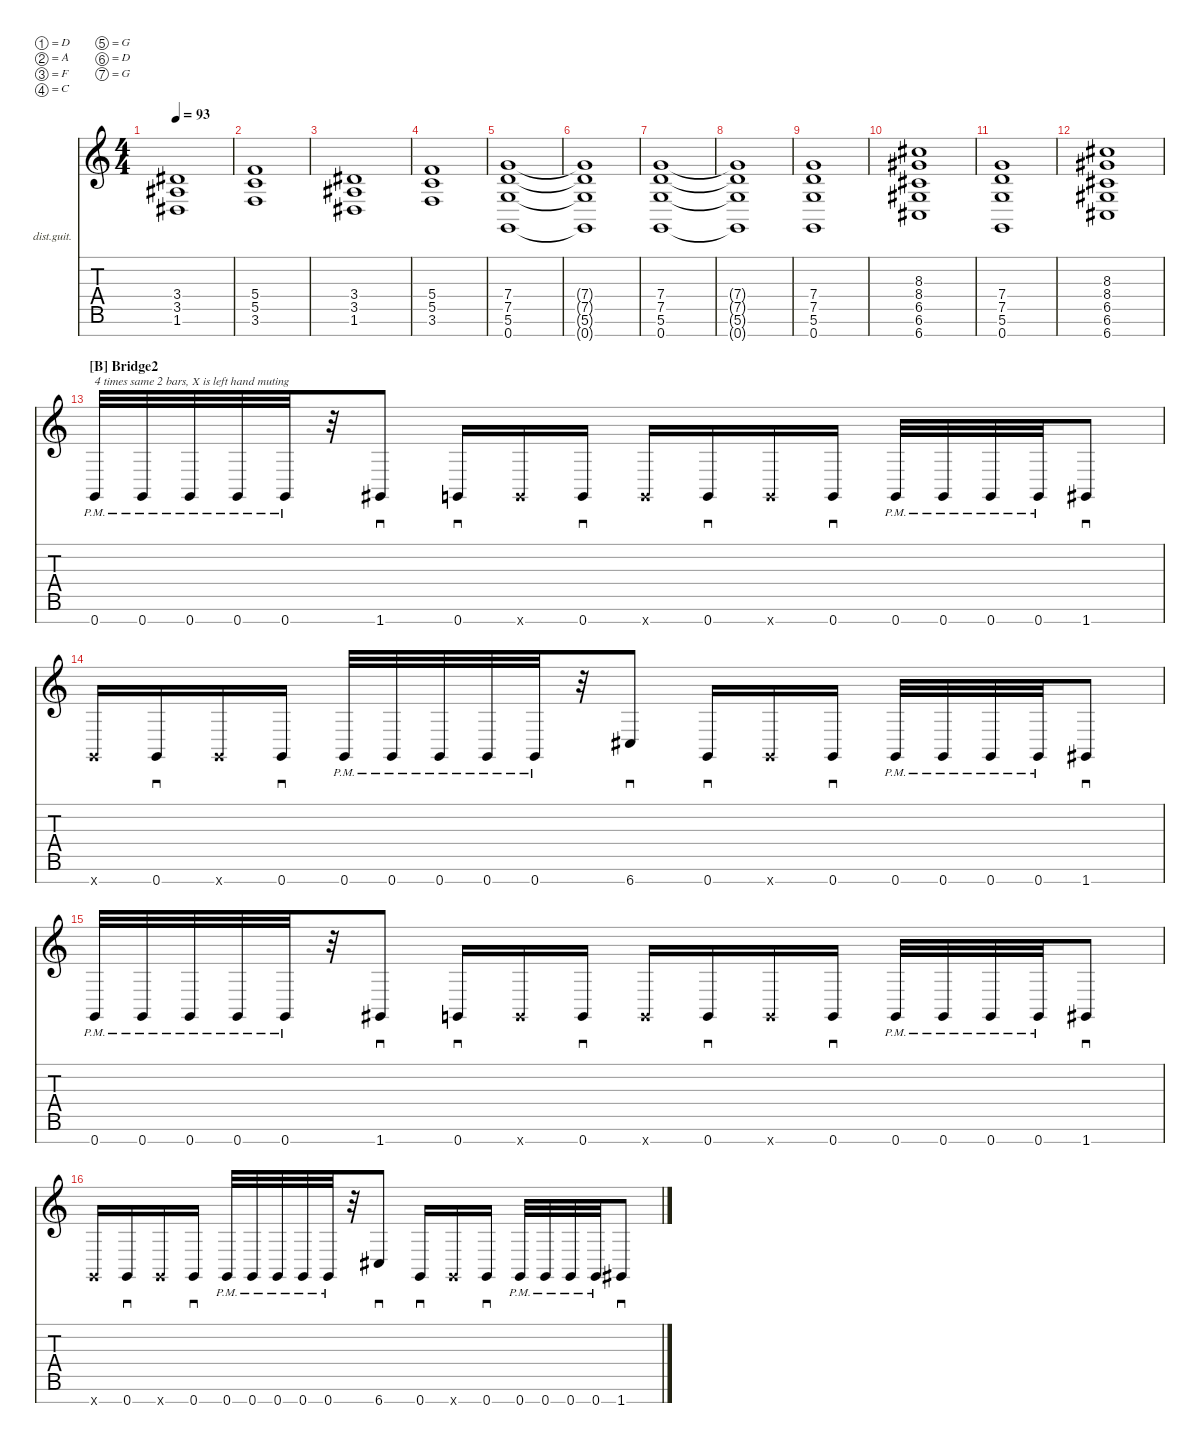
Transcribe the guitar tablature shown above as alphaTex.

\defaultSystemsLayout 2
\hideDynamics
\bracketExtendMode nobrackets
\firstSystemTrackNameOrientation horizontal
\otherSystemsTrackNameOrientation horizontal
\track ("Rhytm" "dist.guit.") {defaultSystemsLayout 2 solo instrument distortionguitar}
\staff {score tabs}
\tuning (D4 A3 F3 C3 G2 D2 G1)
\ts (4 4)
\tempo 93
\clef g2
\ks c
(1.6{acc #} 3.5{acc #} 3.4{acc #}).1{dy mf beam Up} |
(3.6 5.5 5.4).1{beam Up} |
(1.6{acc #} 3.5{acc #} 3.4{acc #}).1{beam Up} |
(3.6 5.5 5.4).1{beam Up} |
(5.6 7.5 7.4 0.7).1{beam Up} |
(5.6{t} 7.5{t} 7.4{t} 0.7{t}).1{beam Up} |
(5.6 7.5 7.4 0.7).1{beam Up} |
(5.6{t} 7.5{t} 7.4{t} 0.7{t}).1{beam Up} |
(5.6 7.5 7.4 0.7).1{beam Up} |
(6.7{acc #} 6.6{acc #} 6.5{acc #} 8.4{acc #} 8.3{acc #}).1{beam Up} |
(5.6 7.5 7.4 0.7).1{beam Up} |
(6.7{acc #} 6.6{acc #} 6.5{acc #} 8.4{acc #} 8.3{acc #}).1{beam Up} |
\section ("B" "Bridge2")
0.7{pm}.32{txt "4 times same 2 bars, X is left hand muting" beam Up} 0.7{pm}.32{beam Up} 0.7{pm}.32{beam Up} 0.7{pm}.32{beam Up} 0.7{pm}.32{beam Up} r.32{beam Up} 1.7{acc #}.8{sd beam Up} 0.7.16{sd beam Up} 0.7{x}.16{beam Up} 0.7.16{sd beam Up} 0.7{x}.16{beam Up} 0.7.16{sd beam Up} 0.7{x}.16{beam Up} 0.7.16{sd beam Up} 0.7{pm}.32{beam Up} 0.7{pm}.32{beam Up} 0.7{pm}.32{beam Up} 0.7{pm}.32{beam Up} 1.7{acc #}.8{sd beam Up} |
0.7{x}.16{beam Up} 0.7.16{sd beam Up} 0.7{x}.16{beam Up} 0.7.16{sd beam Up} 0.7{pm}.32{beam Up} 0.7{pm}.32{beam Up} 0.7{pm}.32{beam Up} 0.7{pm}.32{beam Up} 0.7{pm}.32{beam Up} r.32{beam Up} 6.7{acc #}.8{sd beam Up} 0.7.16{sd beam Up} 0.7{x}.16{beam Up} 0.7.16{sd beam Up} 0.7{pm}.32{beam Up} 0.7{pm}.32{beam Up} 0.7{pm}.32{beam Up} 0.7{pm}.32{beam Up} 1.7{acc #}.8{sd beam Up} |
0.7{pm}.32{beam Up} 0.7{pm}.32{beam Up} 0.7{pm}.32{beam Up} 0.7{pm}.32{beam Up} 0.7{pm}.32{beam Up} r.32{beam Up} 1.7{acc #}.8{sd beam Up} 0.7.16{sd beam Up} 0.7{x}.16{beam Up} 0.7.16{sd beam Up} 0.7{x}.16{beam Up} 0.7.16{sd beam Up} 0.7{x}.16{beam Up} 0.7.16{sd beam Up} 0.7{pm}.32{beam Up} 0.7{pm}.32{beam Up} 0.7{pm}.32{beam Up} 0.7{pm}.32{beam Up} 1.7{acc #}.8{sd beam Up} |
0.7{x}.16{beam Up} 0.7.16{sd beam Up} 0.7{x}.16{beam Up} 0.7.16{sd beam Up} 0.7{pm}.32{beam Up} 0.7{pm}.32{beam Up} 0.7{pm}.32{beam Up} 0.7{pm}.32{beam Up} 0.7{pm}.32{beam Up} r.32{beam Up} 6.7{acc #}.8{sd beam Up} 0.7.16{sd beam Up} 0.7{x}.16{beam Up} 0.7.16{sd beam Up} 0.7{pm}.32{beam Up} 0.7{pm}.32{beam Up} 0.7{pm}.32{beam Up} 0.7{pm}.32{beam Up} 1.7{acc #}.8{sd beam Up}
